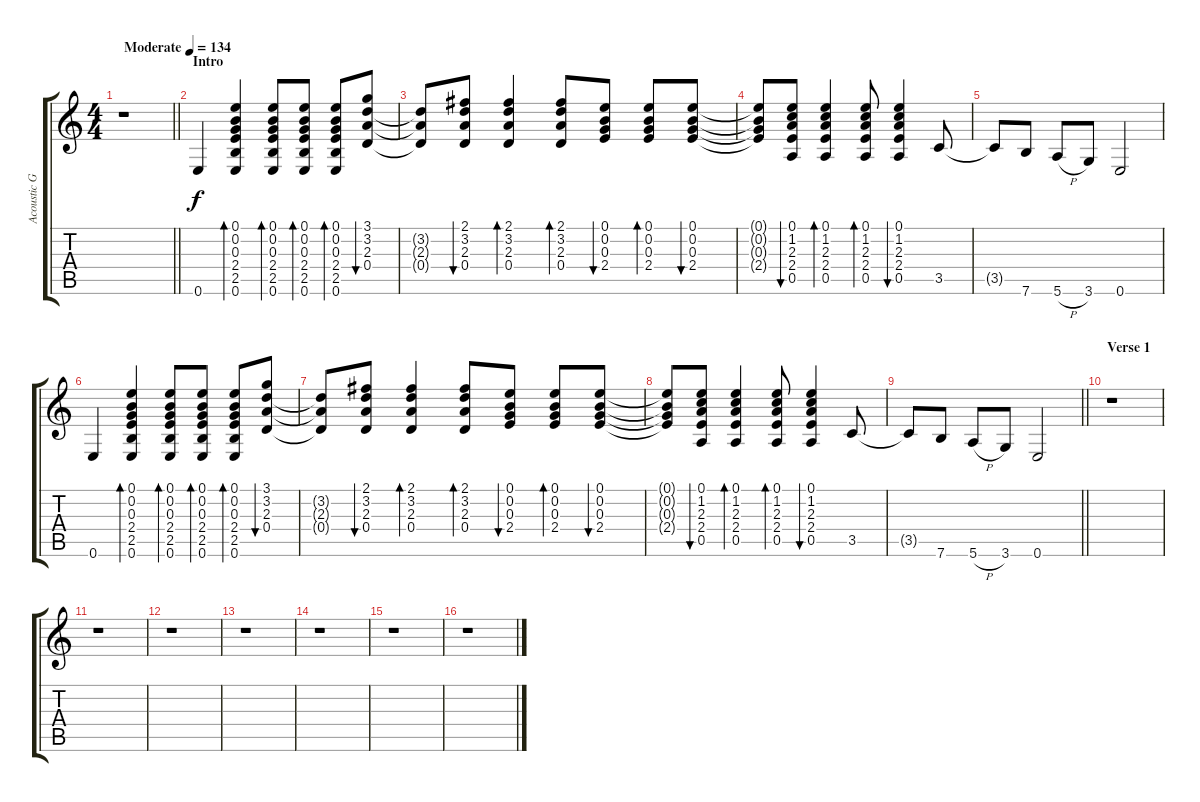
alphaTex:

\track ("Acoustic Guitar" "Acoustic G") {instrument acousticguitarsteel}
\staff {score tabs}
\tuning (E4 B3 G3 D3 A2 E2) {hide}
\ts (4 4)
\tempo (134 "Moderate")
\clef g2
\barLineRight lightlight
\ks c
r.1{dy f instrument acousticguitarsteel} |
\section ("" "Intro")
0.6.4 (0.1 0.2 0.3 2.4 2.5 0.6).4{bd 60} (0.1 0.2 0.3 2.4 2.5 0.6).8{bd 60} (0.1 0.2 0.3 2.4 2.5 0.6).8{bd 60} (0.1 0.2 0.3 2.4 2.5 0.6).8{bd 30} (3.1 3.2 2.3 0.4).8{bu 60} |
(3.2{t} 2.3{t} 0.4{t}).8 (2.1 3.2 2.3 0.4).8{bu 60} (2.1 3.2 2.3 0.4).4{bd 60} (2.1 3.2 2.3 0.4).8{bd 60} (0.1 0.2 0.3 2.4).8{bu 60} (0.1 0.2 0.3 2.4).8{bd 60} (0.1 0.2 0.3 2.4).8{bu 60} |
(0.1{t} 0.2{t} 0.3{t} 2.4{t}).8 (0.1 1.2 2.3 2.4 0.5).8{bu 60} (0.1 1.2 2.3 2.4 0.5).4{bd 60} (0.1 1.2 2.3 2.4 0.5).8{bd 60} (0.1 1.2 2.3 2.4 0.5).4{bu 60} 3.5.8 |
3.5{t}.8 7.6.8 5.6{h}.8 3.6.8 0.6.2 |
0.6.4 (0.1 0.2 0.3 2.4 2.5 0.6).4{bd 60} (0.1 0.2 0.3 2.4 2.5 0.6).8{bd 60} (0.1 0.2 0.3 2.4 2.5 0.6).8{bd 60} (0.1 0.2 0.3 2.4 2.5 0.6).8{bd 30} (3.1 3.2 2.3 0.4).8{bu 60} |
(3.2{t} 2.3{t} 0.4{t}).8 (2.1 3.2 2.3 0.4).8{bu 60} (2.1 3.2 2.3 0.4).4{bd 60} (2.1 3.2 2.3 0.4).8{bd 60} (0.1 0.2 0.3 2.4).8{bu 60} (0.1 0.2 0.3 2.4).8{bd 60} (0.1 0.2 0.3 2.4).8{bu 60} |
(0.1{t} 0.2{t} 0.3{t} 2.4{t}).8 (0.1 1.2 2.3 2.4 0.5).8{bu 60} (0.1 1.2 2.3 2.4 0.5).4{bd 60} (0.1 1.2 2.3 2.4 0.5).8{bd 60} (0.1 1.2 2.3 2.4 0.5).4{bu 60} 3.5.8 |
\barLineRight lightlight
3.5{t}.8 7.6.8 5.6{h}.8 3.6.8 0.6.2 |
\section ("" "Verse 1")
r.1 |
r.1 |
r.1 |
r.1 |
r.1 |
r.1 |
r.1
